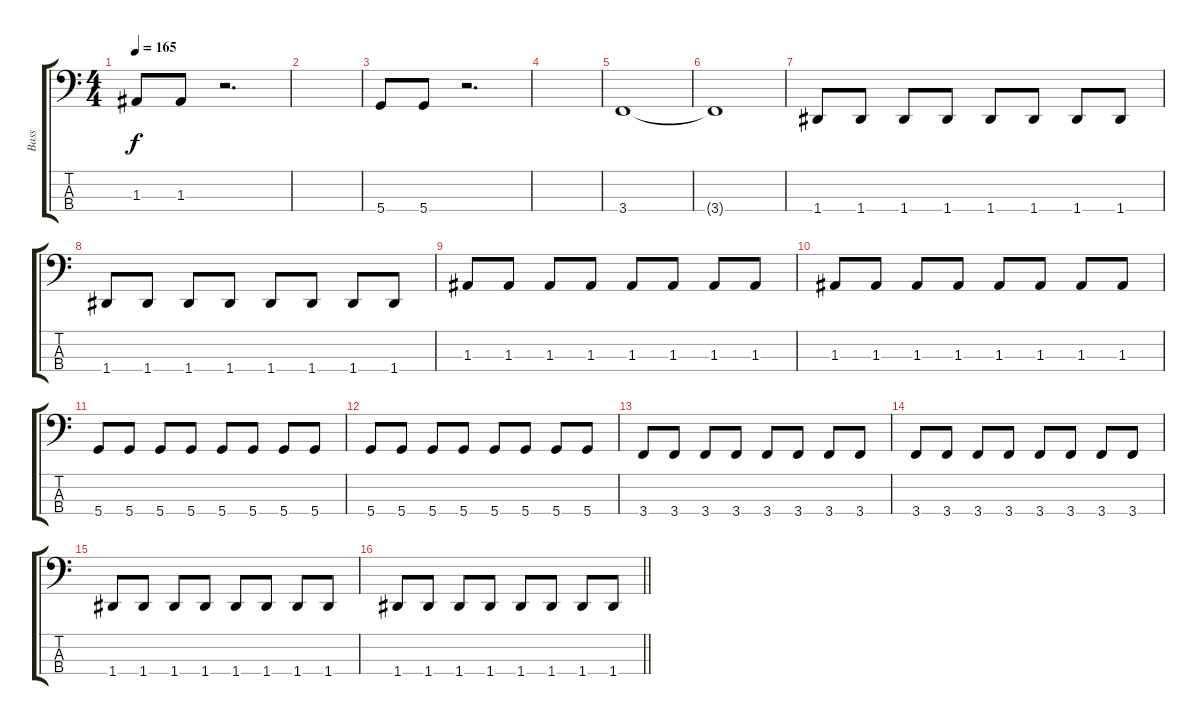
\track ("Bass" "Bass") {instrument electricbassfinger}
\staff {score tabs}
\tuning (G2 D2 A1 D1) {hide}
\ts (4 4)
\tempo 165
\clef f4
\ks c
1.3.8{dy f instrument electricbassfinger} 1.3.8 r.2{d} |
|
5.4.8 5.4.8 r.2{d} |
|
3.4.1 |
3.4{t}.1 |
1.4.8 1.4.8 1.4.8 1.4.8 1.4.8 1.4.8 1.4.8 1.4.8 |
1.4.8 1.4.8 1.4.8 1.4.8 1.4.8 1.4.8 1.4.8 1.4.8 |
1.3.8 1.3.8 1.3.8 1.3.8 1.3.8 1.3.8 1.3.8 1.3.8 |
1.3.8 1.3.8 1.3.8 1.3.8 1.3.8 1.3.8 1.3.8 1.3.8 |
5.4.8 5.4.8 5.4.8 5.4.8 5.4.8 5.4.8 5.4.8 5.4.8 |
5.4.8 5.4.8 5.4.8 5.4.8 5.4.8 5.4.8 5.4.8 5.4.8 |
3.4.8 3.4.8 3.4.8 3.4.8 3.4.8 3.4.8 3.4.8 3.4.8 |
3.4.8 3.4.8 3.4.8 3.4.8 3.4.8 3.4.8 3.4.8 3.4.8 |
1.4.8 1.4.8 1.4.8 1.4.8 1.4.8 1.4.8 1.4.8 1.4.8 |
\barLineRight lightlight
1.4.8 1.4.8 1.4.8 1.4.8 1.4.8 1.4.8 1.4.8 1.4.8
